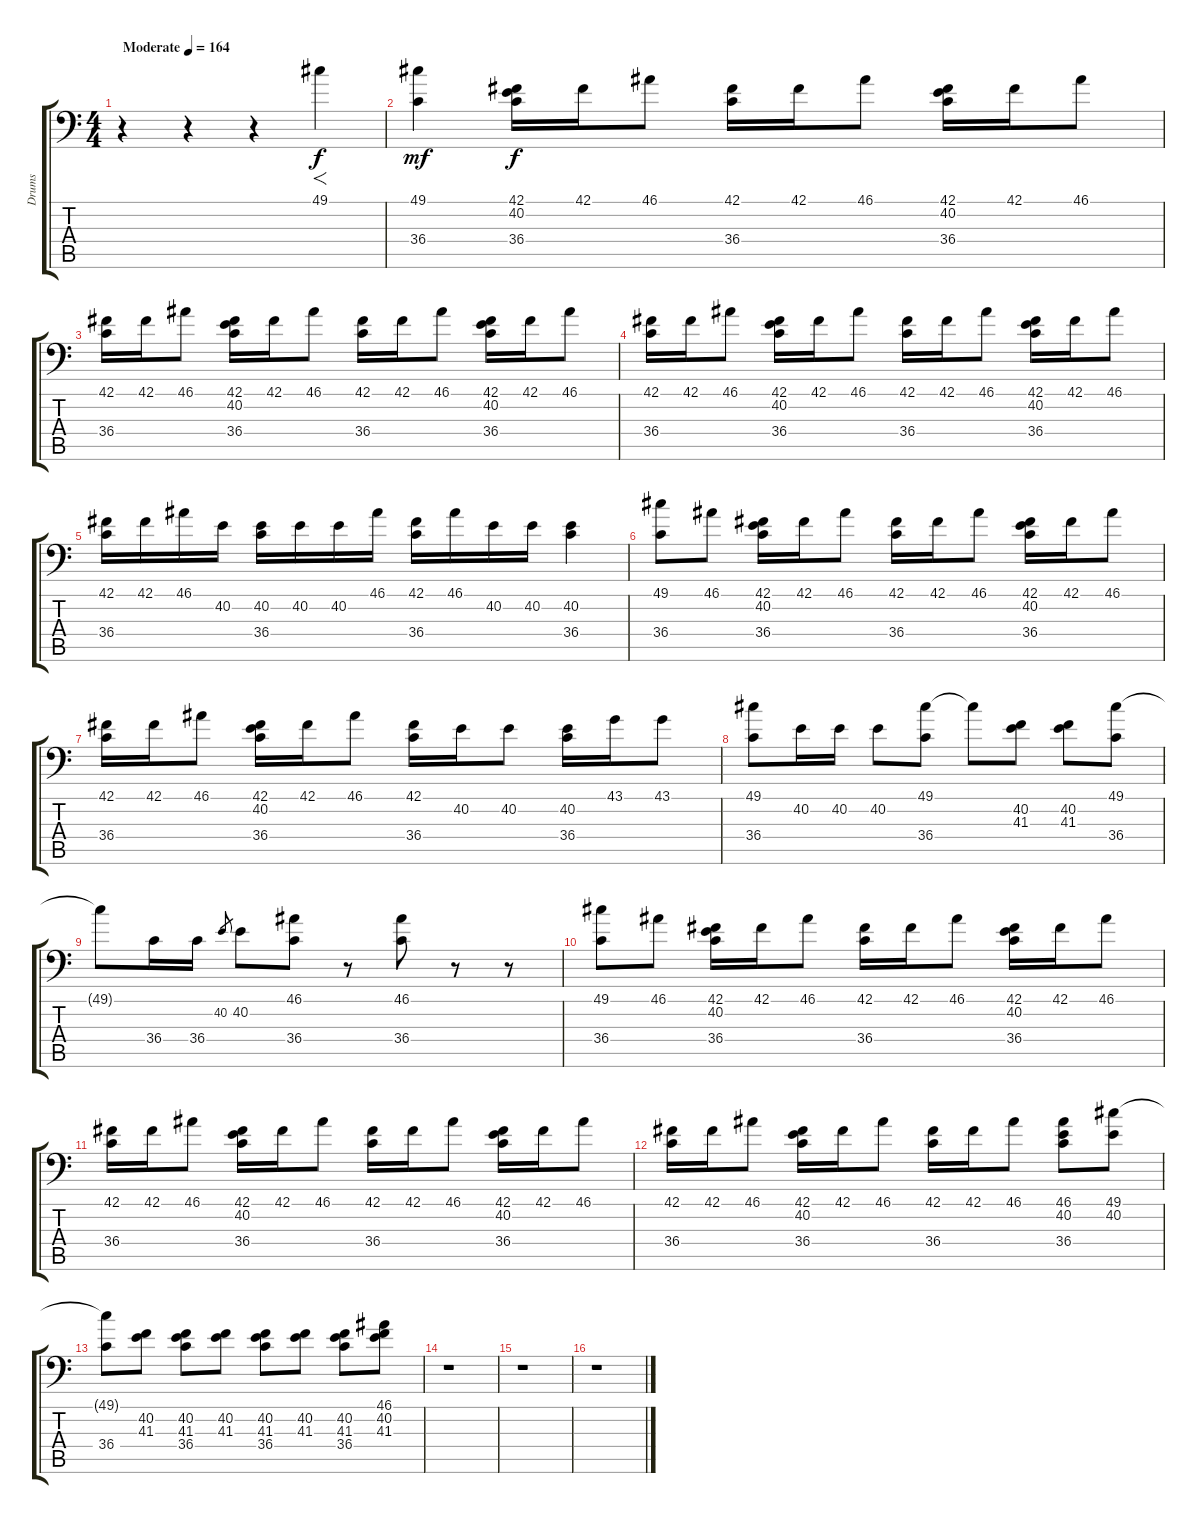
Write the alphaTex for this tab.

\track ("Drums" "Drums") {instrument acousticgrandpiano}
\staff {score tabs}
\tuning (C-1 C-1 C-1 C-1 C-1 C-1) {hide}
\ts (4 4)
\tempo (164 "Moderate")
\clef f4
\ks c
r.4{dy f instrument acousticgrandpiano} r.4 r.4 49.1.4{f} |
(49.1 36.4).4{dy mf} (42.1 40.2 36.4).16{dy f} 42.1.16 46.1.8 (42.1 36.4).16 42.1.16 46.1.8 (42.1 40.2 36.4).16 42.1.16 46.1.8 |
(42.1 36.4).16 42.1.16 46.1.8 (42.1 40.2 36.4).16 42.1.16 46.1.8 (42.1 36.4).16 42.1.16 46.1.8 (42.1 40.2 36.4).16 42.1.16 46.1.8 |
(42.1 36.4).16 42.1.16 46.1.8 (42.1 40.2 36.4).16 42.1.16 46.1.8 (42.1 36.4).16 42.1.16 46.1.8 (42.1 40.2 36.4).16 42.1.16 46.1.8 |
(42.1 36.4).16 42.1.16 46.1.16 40.2.16 (40.2 36.4).16 40.2.16 40.2.16 46.1.16 (42.1 36.4).16 46.1.16 40.2.16 40.2.16 (40.2 36.4).4 |
(49.1 36.4).8 46.1.8 (42.1 40.2 36.4).16 42.1.16 46.1.8 (42.1 36.4).16 42.1.16 46.1.8 (42.1 40.2 36.4).16 42.1.16 46.1.8 |
(42.1 36.4).16 42.1.16 46.1.8 (42.1 40.2 36.4).16 42.1.16 46.1.8 (42.1 36.4).16 40.2.16 40.2.8 (40.2 36.4).16 43.1.16 43.1.8 |
(49.1 36.4).8 40.2.16 40.2.16 40.2.8 (49.1 36.4).8 49.1{t}.8 (40.2 41.3).8 (40.2 41.3).8 (49.1 36.4).8 |
49.1{t}.8 36.4.16 36.4.16 40.2.8{gr} 40.2.8 (46.1 36.4).8 r.8 (46.1 36.4).8 r.8 r.8 |
(49.1 36.4).8 46.1.8 (42.1 40.2 36.4).16 42.1.16 46.1.8 (42.1 36.4).16 42.1.16 46.1.8 (42.1 40.2 36.4).16 42.1.16 46.1.8 |
(42.1 36.4).16 42.1.16 46.1.8 (42.1 40.2 36.4).16 42.1.16 46.1.8 (42.1 36.4).16 42.1.16 46.1.8 (42.1 40.2 36.4).16 42.1.16 46.1.8 |
(42.1 36.4).16 42.1.16 46.1.8 (42.1 40.2 36.4).16 42.1.16 46.1.8 (42.1 36.4).16 42.1.16 46.1.8 (46.1 40.2 36.4).8 (49.1 40.2).8 |
(49.1{t} 36.4).8 (40.2 41.3).8 (40.2 41.3 36.4).8 (40.2 41.3).8 (40.2 41.3 36.4).8 (40.2 41.3).8 (40.2 41.3 36.4).8 (46.1 40.2 41.3).8 |
r.1 |
r.1 |
r.1
